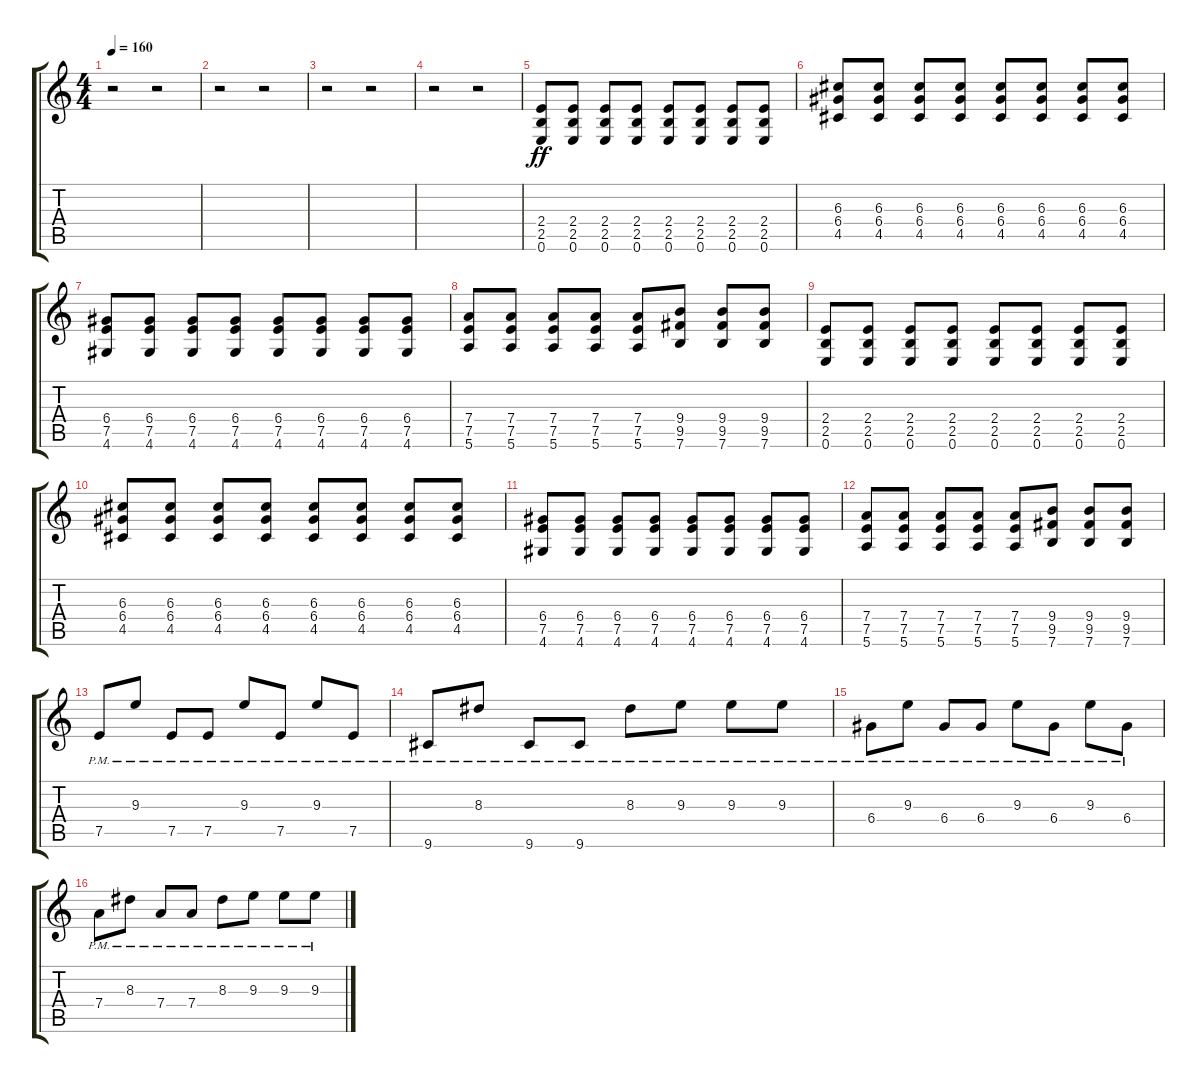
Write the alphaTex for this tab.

\track "" {instrument distortionguitar}
\staff {score tabs}
\tuning (E4 B3 G3 D3 A2 E2) {hide}
\ts (4 4)
\tempo 160
\clef g2
\ks c
r.2{dy f} r.2 |
r.2 r.2 |
r.2 r.2 |
r.2 r.2 |
(2.4 2.5 0.6).8{dy ff volume 16} (2.4 2.5 0.6).8 (2.4 2.5 0.6).8 (2.4 2.5 0.6).8 (2.4 2.5 0.6).8 (2.4 2.5 0.6).8 (2.4 2.5 0.6).8 (2.4 2.5 0.6).8 |
(6.3 6.4 4.5).8 (6.3 6.4 4.5).8 (6.3 6.4 4.5).8 (6.3 6.4 4.5).8 (6.3 6.4 4.5).8 (6.3 6.4 4.5).8 (6.3 6.4 4.5).8 (6.3 6.4 4.5).8 |
(6.4 7.5 4.6).8 (6.4 7.5 4.6).8 (6.4 7.5 4.6).8 (6.4 7.5 4.6).8 (6.4 7.5 4.6).8 (6.4 7.5 4.6).8 (6.4 7.5 4.6).8 (6.4 7.5 4.6).8 |
(7.4 7.5 5.6).8 (7.4 7.5 5.6).8 (7.4 7.5 5.6).8 (7.4 7.5 5.6).8 (7.4 7.5 5.6).8 (9.4 9.5 7.6).8 (9.4 9.5 7.6).8 (9.4 9.5 7.6).8 |
(2.4 2.5 0.6).8 (2.4 2.5 0.6).8 (2.4 2.5 0.6).8 (2.4 2.5 0.6).8 (2.4 2.5 0.6).8 (2.4 2.5 0.6).8 (2.4 2.5 0.6).8 (2.4 2.5 0.6).8 |
(6.3 6.4 4.5).8 (6.3 6.4 4.5).8 (6.3 6.4 4.5).8 (6.3 6.4 4.5).8 (6.3 6.4 4.5).8 (6.3 6.4 4.5).8 (6.3 6.4 4.5).8 (6.3 6.4 4.5).8 |
(6.4 7.5 4.6).8 (6.4 7.5 4.6).8 (6.4 7.5 4.6).8 (6.4 7.5 4.6).8 (6.4 7.5 4.6).8 (6.4 7.5 4.6).8 (6.4 7.5 4.6).8 (6.4 7.5 4.6).8 |
(7.4 7.5 5.6).8 (7.4 7.5 5.6).8 (7.4 7.5 5.6).8 (7.4 7.5 5.6).8 (7.4 7.5 5.6).8 (9.4 9.5 7.6).8 (9.4 9.5 7.6).8 (9.4 9.5 7.6).8 |
7.5{pm}.8 9.3{pm}.8 7.5{pm}.8 7.5{pm}.8 9.3{pm}.8 7.5{pm}.8 9.3{pm}.8 7.5{pm}.8 |
9.6{pm}.8 8.3{pm}.8 9.6{pm}.8 9.6{pm}.8 8.3{pm}.8 9.3{pm}.8 9.3{pm}.8 9.3{pm}.8 |
6.4{pm}.8 9.3{pm}.8 6.4{pm}.8 6.4{pm}.8 9.3{pm}.8 6.4{pm}.8 9.3{pm}.8 6.4{pm}.8 |
7.4{pm}.8 8.3{pm}.8 7.4{pm}.8 7.4{pm}.8 8.3{pm}.8 9.3{pm}.8 9.3{pm}.8 9.3{pm}.8
